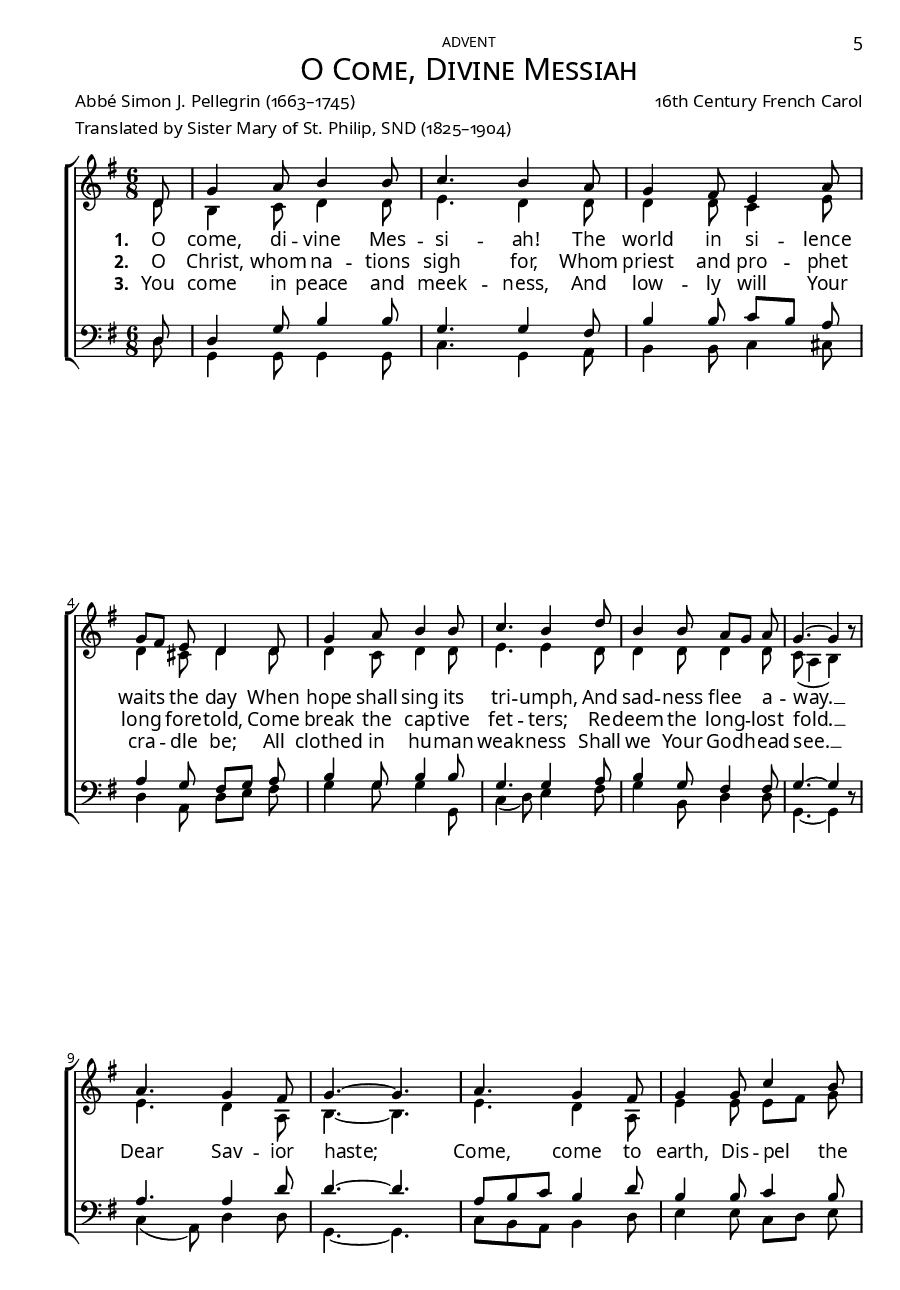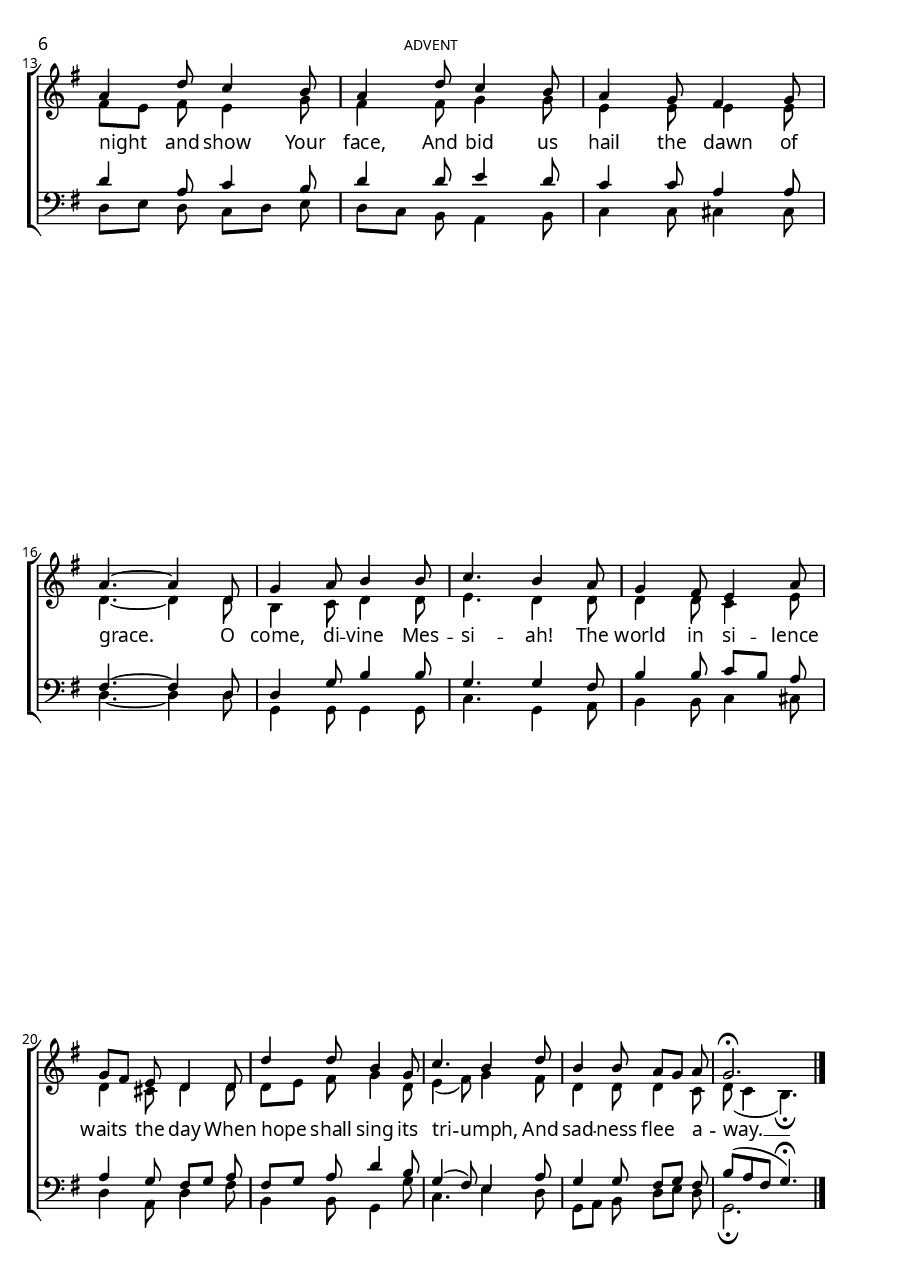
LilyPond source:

\version "2.14.2"
\include "util.ly"
#(set-global-staff-size 15) \paper{ #(define fonts (make-pango-font-tree "GoudyOlSt BT" "Garamond Premier Pro" "Garamond Premier Pro" (/ 15 20))) }
\header {
  title = \markup{\override #'(font-name . "Garamond Premr Pro Smbd Subh"){ \abs-fontsize #15 \smallCapsOldStyle"O Come, Divine Messiah"}}
  poet = \markup\oldStyleNum"Abbé Simon J. Pellegrin (1663–1745)"
  meter = \markup\oldStyleNum"Translated by Sister Mary of St. Philip, SND (1825–1904)"
  composer = \markup\oldStyleNum"16th Century French Carol"
  %arranger = \markup\oldStyleNum"Edited by Benjamin Bloomfield (1984–)"
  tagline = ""
}
\paper {
  %print-all-headers = ##f
  paper-height = 9\in
  paper-width = 6\in
  indent = 0\in
  %system-system-spacing = #'((basic-distance . 10) (padding . 0))
  system-system-spacing =
    #'((basic-distance . 0)
       (minimum-distance . 0)
       (padding . -5)
       (stretchability . 100))
  ragged-last-bottom = ##f
  ragged-bottom = ##f
  two-sided = ##t
  inner-margin = 0.5\in
  outer-margin = 0.25\in
  top-margin = 0.25\in
  bottom-margin = 0.25\in
  first-page-number = #005
  print-first-page-number = ##t
  headerLine = \markup{ \smallCaps advent}
  oddHeaderMarkup = \markup\fill-line{
     \abs-fontsize #8.5
     \combine 
        \fill-line{"" \on-the-fly #print-page-number-check-first
        \oldStylePageNum""
        }
        \fill-line{\headerLine}
  }
  evenHeaderMarkup = \markup {
     \abs-fontsize #8.5
     \combine
        \on-the-fly #print-page-number-check-first
        \oldStylePageNum""
        \fill-line{\headerLine}
  }
}
global = {
  \key g \major
  \time 6/8
  \autoBeamOff
  \override DynamicLineSpanner #'staff-padding = #0.0
  \override DynamicLineSpanner #'Y-extent = #'(-1 . 1)
}

sopMusic = \relative c' {
  \partial 8 d8 |
  g4 a8 b4 b8 |
  c4. b4 a8 |
  g4 fis8 e4 a8 |
  g[ fis] e d4 d8 |
  g4 a8 b4 b8 |
  
  c4. b4 d8 |
  b4 b8 a[ g] a |
  g4.~ g4 b8\rest | \break
  a4. g4 fis8 |
  g4.~ g4. |
  a4. g4 fis8 |
  
  g4 g8 c4 b8 |
  a4 d8 c4 b8 |
  a4 d8 c4 b8 |
  a4 g8 fis4 g8 |
  a4.~ a4 d,8 |
  g4 a8 b4 b8 |
  
  c4. b4 a8 |
  g4 fis8 e4 a8 |
  g[ fis] e d4 d8 |
  d'4 d8 b4 g8 |
  
  c4. b4 d8 |
  b4 b8 a[ g] a |
  g2.^\fermata \bar "|."
}
sopWords = \lyricmode {
  
}

altoMusic = \relative c' {
  d8 |
  b4 c8 d4 d8 |
  e4. d4 d8 |
  d4 d8 c4 e8 |
  d4 cis8 d4 d8 |
  d4 c8 d4 d8 |
  
  e4. e4 d8 |
  d4 d8 d4 d8 |
  c( a4 b4) s8 |
  e4. d4 a8 |
  b4.~ b4. |
  e4. d4 a8 |
  
  e'4 e8 e[ fis] g |
  fis[ e] fis e4 g8 |
  fis4 fis8 g4 g8 |
  e4 e8 e4 e8 |
  d4.~ d4 d8 |
  b4 c8 d4 d8 |
  
  e4. d4 d8 |
  d4 d8 c4 e8 |
  d4 cis8 d4 d8 |
  d[ e] fis g4 d8 |
  
  e4( fis8) g4 fis8 |
  d4 d8 d4 c8 |
  d8( c4 b4.)\fermata \bar "|."
}
altoWords = \lyricmode {
  \dropLyricsVII
  \set stanza = #"1. "
  O come, di -- vine Mes -- si -- ah!
  The world in si -- lence waits the day
  When hope shall sing its tri -- umph,
  And sad -- ness flee a -- way. __
  
  \dropLyricsV
  Dear Sav -- ior haste;
  Come, come to earth,
  Dis -- pel the night and show Your face,
  And bid us hail the dawn of grace.

  O come, di -- vine Mes -- si -- ah!
  The world in si -- lence
  \break
  \dropLyricsVII
  waits the day
  When hope shall sing its tri -- umph,
  And sad -- ness flee a -- way. __
}
altoWordsII = \lyricmode {
  \dropLyricsVII
%\markup\italic
  \set stanza = #"2. "
  O Christ, whom na -- tions sigh for,
  Whom priest and pro -- phet long fore -- told,
  Come break the cap -- tive fet -- ters;
  Re -- deem the long -- lost fold. __
}
altoWordsIII = \lyricmode {
  \dropLyricsVII
  \set stanza = #"3. "
  You come in peace and meek -- ness,
  And low -- ly will Your cra -- dle be;
  All clothed in hu -- man weak -- ness
  Shall we Your God -- head see. __
}
altoWordsIV = \lyricmode {
  \set stanza = #"4. "
  \set ignoreMelismata = ##t
}
altoWordsV = \lyricmode {
  \set stanza = #"5. "
  \set ignoreMelismata = ##t
}
altoWordsVI = \lyricmode {
  \set stanza = #"6. "
  \set ignoreMelismata = ##t
}
tenorMusic = \relative c {
  d8 |
  d4 g8 b4 b8 |
  g4. g4 fis8 |
  b4 b8 c[ b] a |
  a4 g8 fis[ g] a |
  b4 g8 b4 b8 |
  
  g4. g4 a8 |
  b4 g8 fis4 fis8 |
  g4.~ g4 s8 |
  a4. a4 d8 |
  d4.~ d4. |
  a8[ b c] b4 d8 |
  
  b4 b8 c4 b8 |
  d4 a8 c4 b8 |
  d4 d8 e4 d8 |
  c4 c8 a4 a8 |
  fis4.~ fis4 d8 |
  d4 g8 b4 b8 |
  
  g4. g4 fis8 |
  b4 b8 c[ b] a |
  a4 g8 fis[ g] a |
  fis[ g] a d4 b8 |
  
  g4( fis8) e4 a8 |
  g4 g8 fis[ g] fis |
  b([ a8 fis] g4.)^\fermata \bar "|."
}
tenorWords = \lyricmode {

}

bassMusic = \relative c {
  d8 |
  g,4 g8 g4 g8 |
  c4. g4 a8 |
  b4 b8 c4 cis8 |
  d4 a8 d[ e] fis |
  g4 g8 g4 g,8 |
  
  c4( d8) e4 fis8 |
  g4 b,8 d4 d8 |
  g,4.~ g4 d'8\rest |
  c4( a8) d4 d8 |
  g,4.~ g4. |
  c8[ b a] b4 d8 |
  
  e4 e8 c[ d] e |
  d[ e] d c[ d] e |
  d[ c] b a4 b8 |
  c4 c8 cis4 cis8 |
  d4.~ d4 d8 |
  g,4 g8 g4 g8 |
  
  c4. g4 a8 |
  b4 b8 c4 cis8 |
  d4 a8 d4 fis8 |
  b,4 b8 g4 g'8 |
  
  c,4. e4 d8 |
  g,8[ a] b d8[ e] d |
  g,2._\fermata \bar "|."
}
bassWords = \lyricmode {

}

pianoRH = \relative c' {
  
}
pianoLH = \relative c' {
  
}

\score {
  <<
   \new ChoirStaff <<
    \new Staff = women <<
      \new Voice = "sopranos" { \voiceOne << \global \sopMusic >> }
      \new Voice = "altos" { \voiceTwo << \global \altoMusic >> }
    >>
    \new Lyrics \with { alignAboveContext = #"women" \override VerticalAxisGroup #'nonstaff-relatedstaff-spacing = #'((basic-distance . 1))} \lyricsto "sopranos" \sopWords
    \new Lyrics = "altosVI"  \with { alignBelowContext = #"women" \override VerticalAxisGroup #'nonstaff-relatedstaff-spacing = #'((basic-distance . 1)) } \lyricsto "altos" \altoWordsVI
    \new Lyrics = "altosV"  \with { alignBelowContext = #"women" \override VerticalAxisGroup #'nonstaff-relatedstaff-spacing = #'((basic-distance . 1)) } \lyricsto "altos" \altoWordsV
    \new Lyrics = "altosIV"  \with { alignBelowContext = #"women" \override VerticalAxisGroup #'nonstaff-relatedstaff-spacing = #'((basic-distance . 1)) } \lyricsto "altos" \altoWordsIV
    \new Lyrics = "altosIII"  \with { alignBelowContext = #"women" \override VerticalAxisGroup #'nonstaff-relatedstaff-spacing = #'((basic-distance . 1)) } \lyricsto "altos" \altoWordsIII
    \new Lyrics = "altosII"  \with { alignBelowContext = #"women" \override VerticalAxisGroup #'nonstaff-relatedstaff-spacing = #'((basic-distance . 1)) } \lyricsto "altos" \altoWordsII
    \new Lyrics = "altos"  \with { alignBelowContext = #"women" \override VerticalAxisGroup #'nonstaff-relatedstaff-spacing = #'((basic-distance . 1)) } \lyricsto "altos" \altoWords
   \new Staff = men <<
      \clef bass
      \new Voice = "tenors" { \voiceOne << \global \tenorMusic >> }
      \new Voice = "basses" { \voiceTwo << \global \bassMusic >> }
    >>
    \new Lyrics \with { alignAboveContext = #"men" \override VerticalAxisGroup #'nonstaff-relatedstaff-spacing = #'((basic-distance . 1)) } \lyricsto "tenors" \tenorWords
    \new Lyrics \with { alignBelowContext = #"men" \override VerticalAxisGroup #'nonstaff-relatedstaff-spacing = #'((basic-distance . 1)) } \lyricsto "basses" \bassWords
  >>
%    \new PianoStaff << \new Staff { \new Voice { \pianoRH } } \new Staff { \clef "bass" \pianoLH } >>
  >>
  \layout {
    \context {
      \Score
      %\override SpacingSpanner #'base-shortest-duration = #(ly:make-moment 1 8)
      %\override SpacingSpanner #'common-shortest-duration = #(ly:make-moment 1 4)
    }
    \context {
      % Remove all empty staves
      % \Staff \RemoveEmptyStaves \override VerticalAxisGroup #'remove-first = ##t
    }
    \context {
      \Lyrics
      \override LyricText #'X-offset = #center-on-word
    }
  }
  \midi {
    \tempo 4 = 105
    \set Staff.midiInstrument = "flute"
  
    \context {
      \Voice
      \remove "Dynamic_performer"
    }
  }
}
